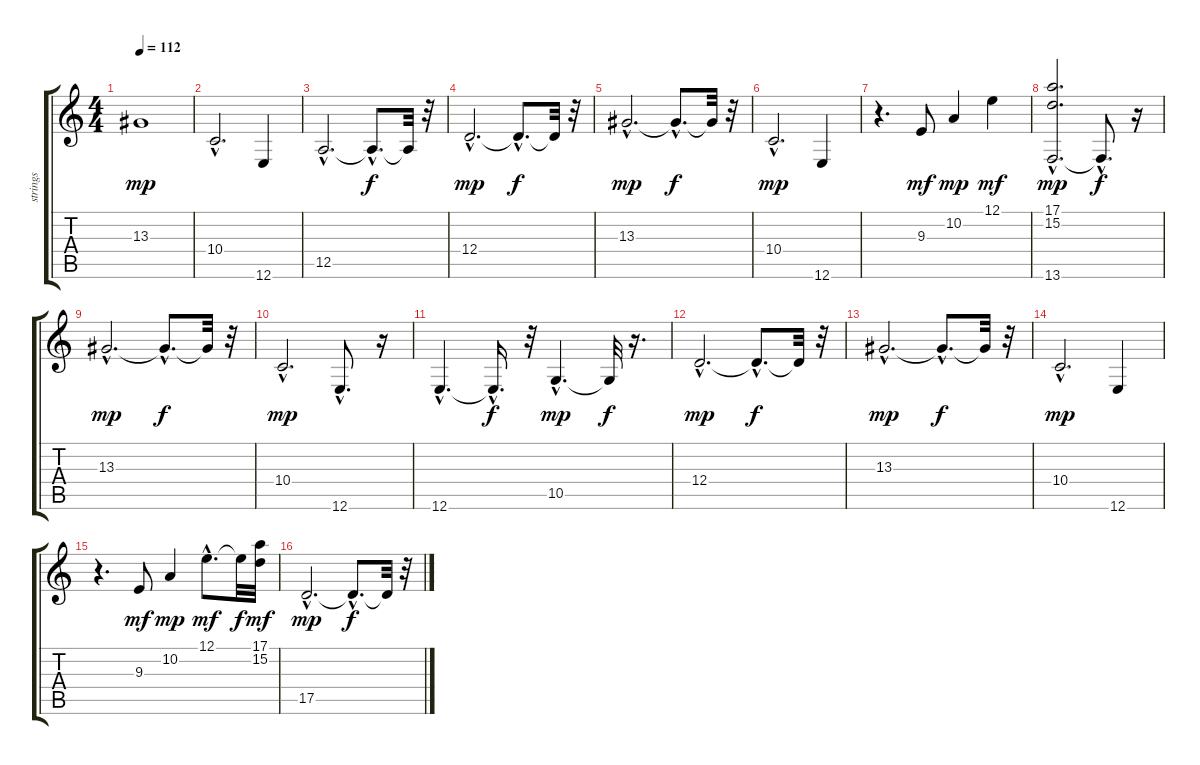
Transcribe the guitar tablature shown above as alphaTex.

\track ("strings" "strings") {instrument stringensemble2}
\staff {score tabs}
\tuning (E4 B3 G3 D3 A2 E2) {hide}
\ts (4 4)
\tempo 112
\clef g2
\ks c
13.3.1{dy mp} |
10.4{hac}.2{d} 12.6.4 |
12.5{hac}.2{d} 12.5{hac t}.8{d dy f} 12.5{t}.32 r.32 |
12.4{hac}.2{d dy mp} 12.4{hac t}.8{d dy f} 12.4{t}.32 r.32 |
13.3{hac}.2{d dy mp} 13.3{hac t}.8{d dy f} 13.3{t}.32 r.32 |
10.4{hac}.2{d dy mp} 12.6.4 |
r.4{d} 9.3.8{dy mf balance 1 instrument guitarharmonics} 10.2.4{dy mp} 12.1.4{dy mf} |
(17.1 15.2 13.6{hac}).2{d dy mp} 13.6{hac t}.8{d dy f} r.16 |
13.3{hac}.2{d dy mp} 13.3{hac t}.8{d dy f} 13.3{t}.32 r.32 |
10.4{hac}.2{d dy mp} 12.6{hac}.8{d} r.16 |
12.6{hac}.4{d} 12.6{hac t}.16{d dy f} r.32 10.5{hac}.4{d dy mp} 10.5{t}.32{dy f} r.16{d} |
12.4{hac}.2{d dy mp} 12.4{hac t}.8{d dy f} 12.4{t}.32 r.32 |
13.3{hac}.2{d dy mp} 13.3{hac t}.8{d dy f} 13.3{t}.32 r.32 |
10.4{hac}.2{d dy mp} 12.6.4 |
r.4{d} 9.3.8{dy mf balance 1 instrument guitarharmonics} 10.2.4{dy mp} 12.1{hac}.8{d dy mf} 12.1{t}.32{dy f} (17.1 15.2).32{dy mf} |
17.5{hac}.2{d dy mp balance 14 instrument stringensemble2} 17.5{hac t}.8{d dy f} 17.5{t}.32 r.32
